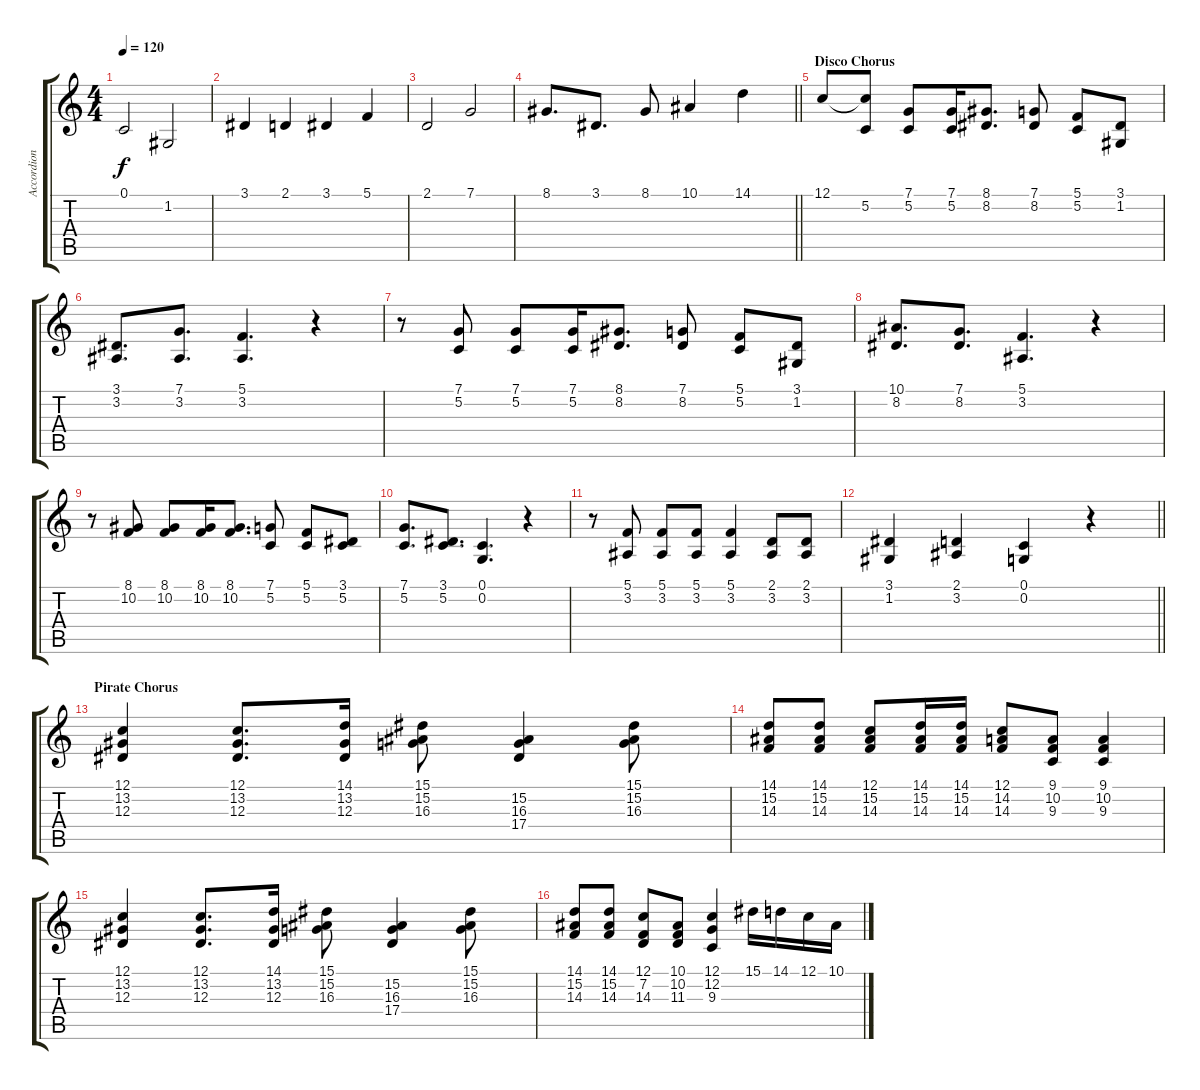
\track ("Accordion" "Accordion") {instrument accordion}
\staff {score tabs}
\tuning (C4 G3 Eb3 Bb2 F2 C2) {hide}
\ts (4 4)
\tempo 120
\clef g2
\ks c
0.1.2{dy f} 1.2.2 |
3.1.4 2.1.4 3.1.4 5.1.4 |
2.1.2 7.1.2 |
\barLineRight lightlight
8.1.8{d} 3.1.8{d} 8.1.8 10.1.4 14.1.4 |
\section ("" "Disco Chorus")
12.1.8 (12.1{t} 5.2).8 (7.1 5.2).8 (7.1 5.2).16 (8.1 8.2).8{d} (7.1 8.2).8 (5.1 5.2).8 (3.1 1.2).8 |
(3.1 3.2).8{d} (7.1 3.2).8{d} (5.1 3.2).4{d} r.4 |
r.8 (7.1 5.2).8 (7.1 5.2).8 (7.1 5.2).16 (8.1 8.2).8{d} (7.1 8.2).8 (5.1 5.2).8 (3.1 1.2).8 |
(10.1 8.2).8{d} (7.1 8.2).8{d} (5.1 3.2).4{d} r.4 |
r.8 (8.1 10.2).8 (8.1 10.2).8 (8.1 10.2).16 (8.1 10.2).8{d} (7.1 5.2).8 (5.1 5.2).8 (3.1 5.2).8 |
(7.1 5.2).8{d} (3.1 5.2).8{d} (0.1 0.2).4{d} r.4 |
r.8 (5.1 3.2).8 (5.1 3.2).8 (5.1 3.2).8 (5.1 3.2).4 (2.1 3.2).8 (2.1 3.2).8 |
\barLineRight lightlight
(3.1 1.2).4 (2.1 3.2).4 (0.1 0.2).4 r.4 |
\section ("" "Pirate Chorus")
(12.1 13.2 12.3).4 (12.1 13.2 12.3).8{d} (14.1 13.2 12.3).16 (15.1 15.2 16.3).8 (15.2 16.3 17.4).4 (15.1 15.2 16.3).8 |
(14.1 15.2 14.3).8 (14.1 15.2 14.3).8 (12.1 15.2 14.3).8 (14.1 15.2 14.3).16 (14.1 15.2 14.3).16 (12.1 14.2 14.3).8 (9.1 10.2 9.3).8 (9.1 10.2 9.3).4 |
(12.1 13.2 12.3).4 (12.1 13.2 12.3).8{d} (14.1 13.2 12.3).16 (15.1 15.2 16.3).8 (15.2 16.3 17.4).4 (15.1 15.2 16.3).8 |
(14.1 15.2 14.3).8 (14.1 15.2 14.3).8 (12.1 7.2 14.3).8 (10.1 10.2 11.3).8 (12.1 12.2 9.3).4 15.1.16 14.1.16 12.1.16 10.1.16
